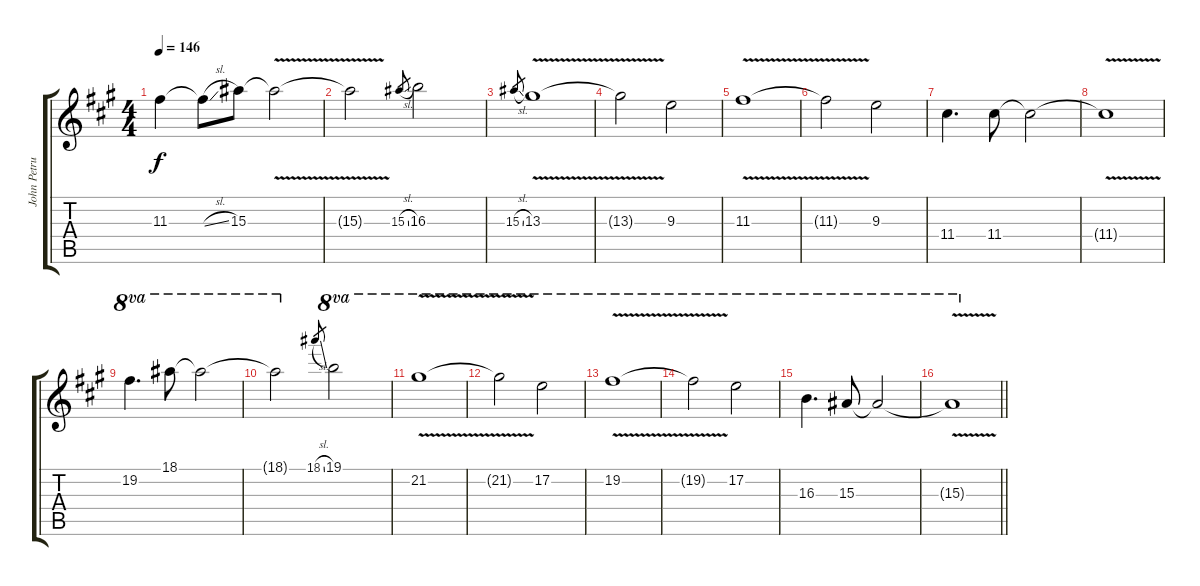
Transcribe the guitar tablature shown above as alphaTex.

\track ("John Petrucci Add. Gtr 2" "John Petru") {instrument distortionguitar}
\staff {score tabs}
\tuning (E4 B3 G3 D3 A2 E2) {hide}
\ts (4 4)
\tempo 146
\clef g2
\ks f#minor
11.3.4{dy f} 11.3{sl t}.8 15.3.8 15.3{v t}.2 |
15.3{t}.2 15.3{sl}.8{gr} 16.3.2 |
15.3{sl}.8{gr} 13.3{v}.1 |
13.3{v t}.2 9.3.2 |
11.3{v}.1 |
11.3{v t}.2 9.3.2 |
11.4.4{d} 11.4.8 11.4{t}.2 |
11.4{v t}.1 |
19.2.4{d ot 8va} 18.1.8{ot 8va} 18.1{t}.2{ot 8va} |
18.1{t}.2{ot 8va} 18.1{sl}.8{gr} 19.1.2{ot 8va} |
21.2{v}.1{ot 8va} |
21.2{t}.2{ot 8va} 17.2.2{ot 8va} |
19.2{v}.1{ot 8va} |
19.2{t}.2{ot 8va} 17.2.2{ot 8va} |
16.3.4{d ot 8va} 15.3.8{ot 8va} 15.3{t}.2{ot 8va} |
\barLineRight lightlight
15.3{v t}.1{ot 8va}
